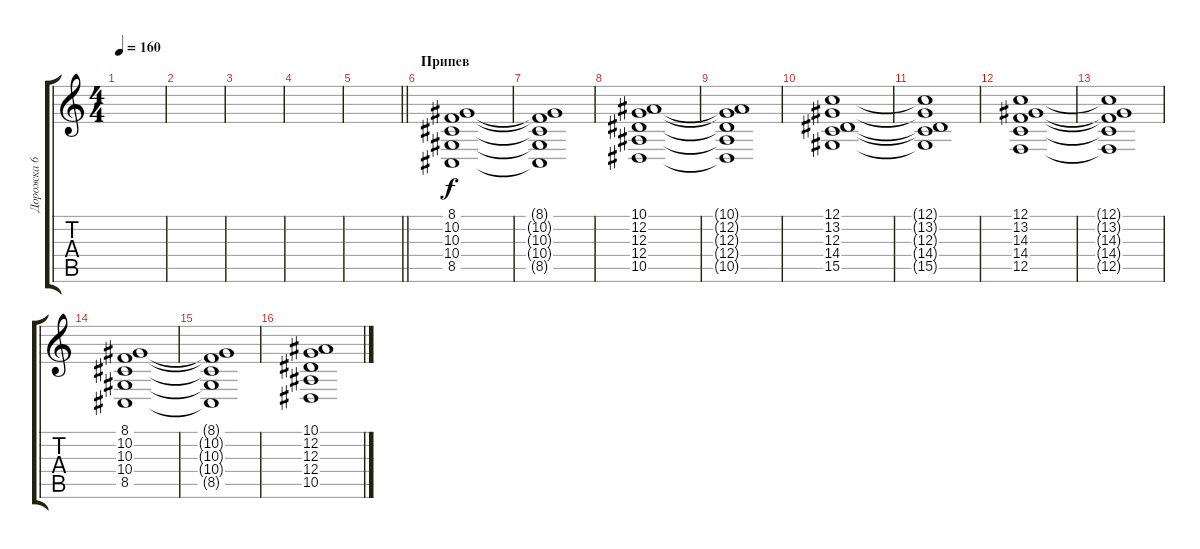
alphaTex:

\track ("Дорожка 6" "Дорожка 6") {instrument acousticgrandpiano}
\staff {score tabs}
\tuning (C4 G3 Eb3 Bb2 F2 C2) {hide}
\ts (4 4)
\tempo 160
\clef g2
\ks c
|
|
|
|
\barLineRight lightlight
|
\section ("" "Припев")
(8.1 10.2 10.3 10.4 8.5).1 |
(8.1{t} 10.2{t} 10.3{t} 10.4{t} 8.5{t}).1 |
(10.1 12.2 12.3 12.4 10.5).1 |
(10.1{t} 12.2{t} 12.3{t} 12.4{t} 10.5{t}).1 |
(12.1 13.2 12.3 14.4 15.5).1 |
(12.1{t} 13.2{t} 12.3{t} 14.4{t} 15.5{t}).1 |
(12.1 13.2 14.3 14.4 12.5).1 |
(12.1{t} 13.2{t} 14.3{t} 14.4{t} 12.5{t}).1 |
(8.1 10.2 10.3 10.4 8.5).1 |
(8.1{t} 10.2{t} 10.3{t} 10.4{t} 8.5{t}).1 |
(10.1 12.2 12.3 12.4 10.5).1
